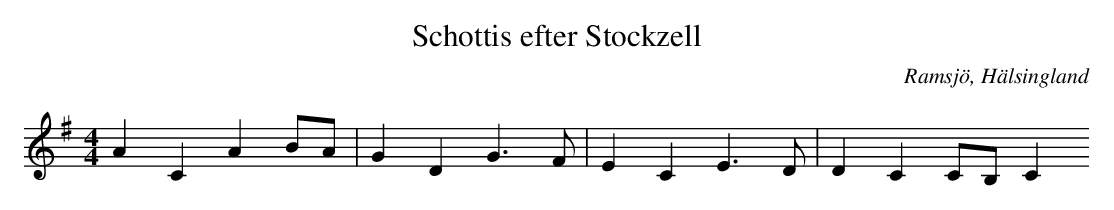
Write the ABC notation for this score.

X:1
T: Schottis efter Stockzell
O: Ramsjö, Hälsingland
M: 4/4
L: 1/8
K: G
A2 C2 A2 BA|G2 D2 G2>F2|E2 C2 E2>D2|D2 C2 CB, C2
